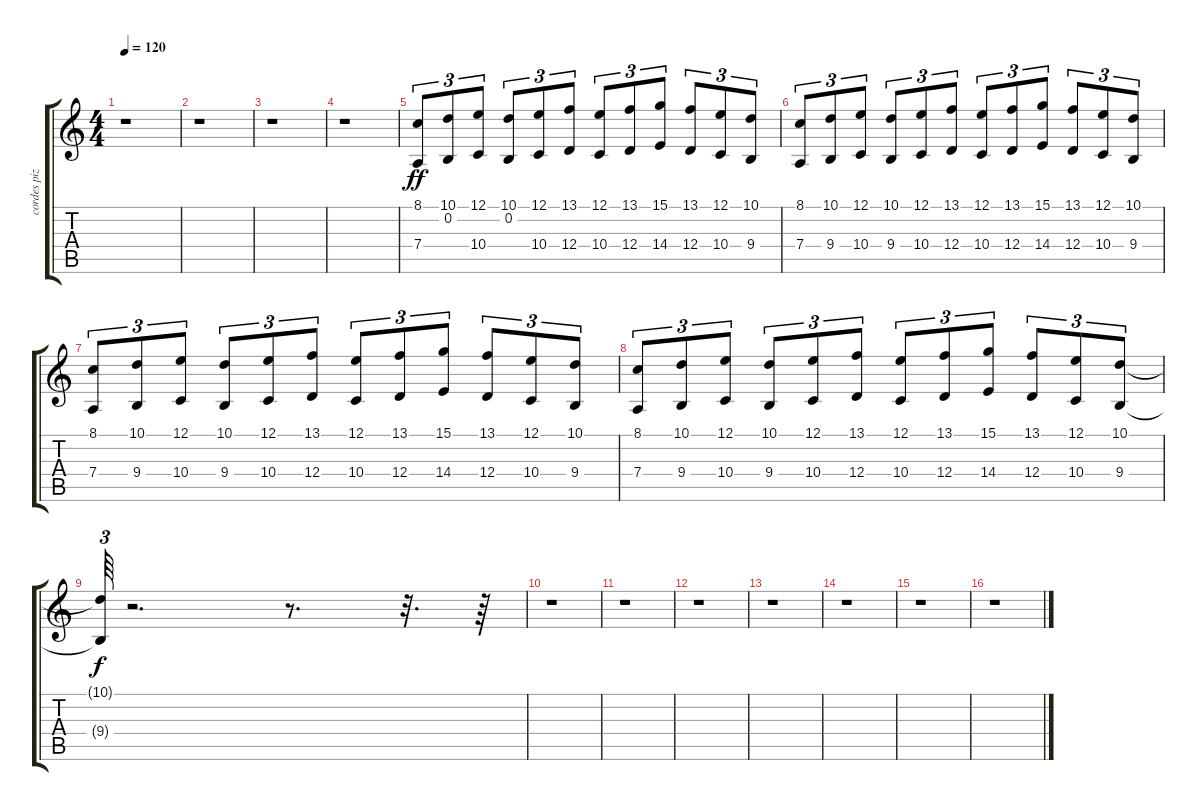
\track ("cordes pizz" "cordes piz") {instrument pizzicatostrings}
\staff {score tabs}
\tuning (E4 B3 G3 D3 A2 E2) {hide}
\ts (4 4)
\tempo 120
\clef g2
\ks c
r.1{dy ff} |
r.1 |
r.1 |
r.1 |
(8.1 7.4).8{tu (3 2)} (10.1 0.2).8{tu (3 2)} (12.1 10.4).8{tu (3 2)} (10.1 0.2).8{tu (3 2)} (12.1 10.4).8{tu (3 2)} (13.1 12.4).8{tu (3 2)} (12.1 10.4).8{tu (3 2)} (13.1 12.4).8{tu (3 2)} (15.1 14.4).8{tu (3 2)} (13.1 12.4).8{tu (3 2)} (12.1 10.4).8{tu (3 2)} (10.1 9.4).8{tu (3 2)} |
(8.1 7.4).8{tu (3 2)} (10.1 9.4).8{tu (3 2)} (12.1 10.4).8{tu (3 2)} (10.1 9.4).8{tu (3 2)} (12.1 10.4).8{tu (3 2)} (13.1 12.4).8{tu (3 2)} (12.1 10.4).8{tu (3 2)} (13.1 12.4).8{tu (3 2)} (15.1 14.4).8{tu (3 2)} (13.1 12.4).8{tu (3 2)} (12.1 10.4).8{tu (3 2)} (10.1 9.4).8{tu (3 2)} |
(8.1 7.4).8{tu (3 2)} (10.1 9.4).8{tu (3 2)} (12.1 10.4).8{tu (3 2)} (10.1 9.4).8{tu (3 2)} (12.1 10.4).8{tu (3 2)} (13.1 12.4).8{tu (3 2)} (12.1 10.4).8{tu (3 2)} (13.1 12.4).8{tu (3 2)} (15.1 14.4).8{tu (3 2)} (13.1 12.4).8{tu (3 2)} (12.1 10.4).8{tu (3 2)} (10.1 9.4).8{tu (3 2)} |
(8.1 7.4).8{tu (3 2)} (10.1 9.4).8{tu (3 2)} (12.1 10.4).8{tu (3 2)} (10.1 9.4).8{tu (3 2)} (12.1 10.4).8{tu (3 2)} (13.1 12.4).8{tu (3 2)} (12.1 10.4).8{tu (3 2)} (13.1 12.4).8{tu (3 2)} (15.1 14.4).8{tu (3 2)} (13.1 12.4).8{tu (3 2)} (12.1 10.4).8{tu (3 2)} (10.1 9.4).8{tu (3 2)} |
(10.1{t} 9.4{t}).64{tu (3 2) dy f} r.2{d} r.8{d} r.32{d} r.64 |
r.1 |
r.1 |
r.1 |
r.1 |
r.1 |
r.1 |
r.1
